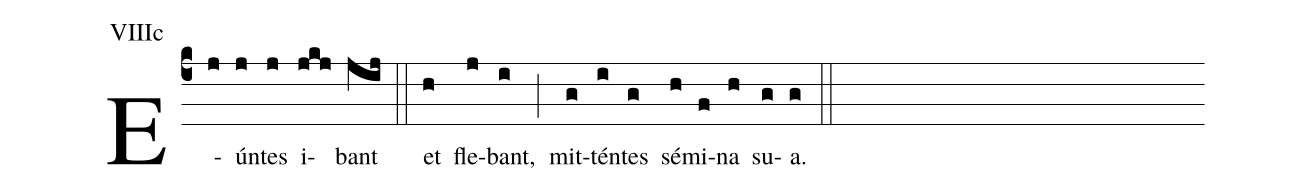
annotation: VIIIc;
%%
(c4) E(j)ún(j)tes(j) i(jkj)bant(jij) (::) et(h) fle(j)bant,(i) (;) mit(g)tén(i)tes(g) sé(h)mi(f)na(h) su(g)a.(g) (::)
